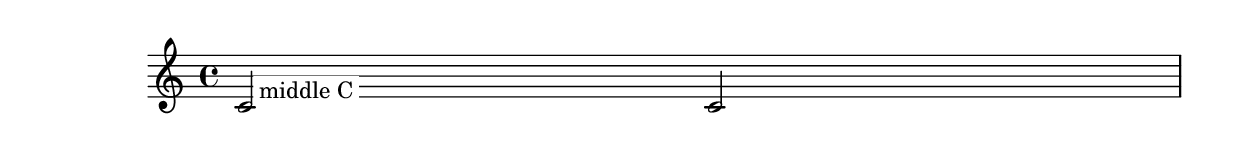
%% DO NOT EDIT this file manually; it is automatically
%% generated from LSR http://lsr.di.unimi.it
%% Make any changes in LSR itself, or in Documentation/snippets/new/ ,
%% and then run scripts/auxiliar/makelsr.py
%%
%% This file is in the public domain.
\version "2.19.22"

\header {
  lsrtags = "editorial-annotations, really-cool, text"

  texidoc = "
The @code{\\whiteout-box} command underlays a markup with a white box.
Since staff lines are in a lower layer than most other grobs, this
white box will not overlap any other grob.

"
  doctitle = "Blanking staff lines using the \\whiteout-box command"
} % begin verbatim

\layout {
  ragged-right = ##f
}

\relative c' {
  \override TextScript.extra-offset = #'(2 . 4)
  c2-\markup { \whiteout-box \pad-markup #0.5 "middle C" } c
}
